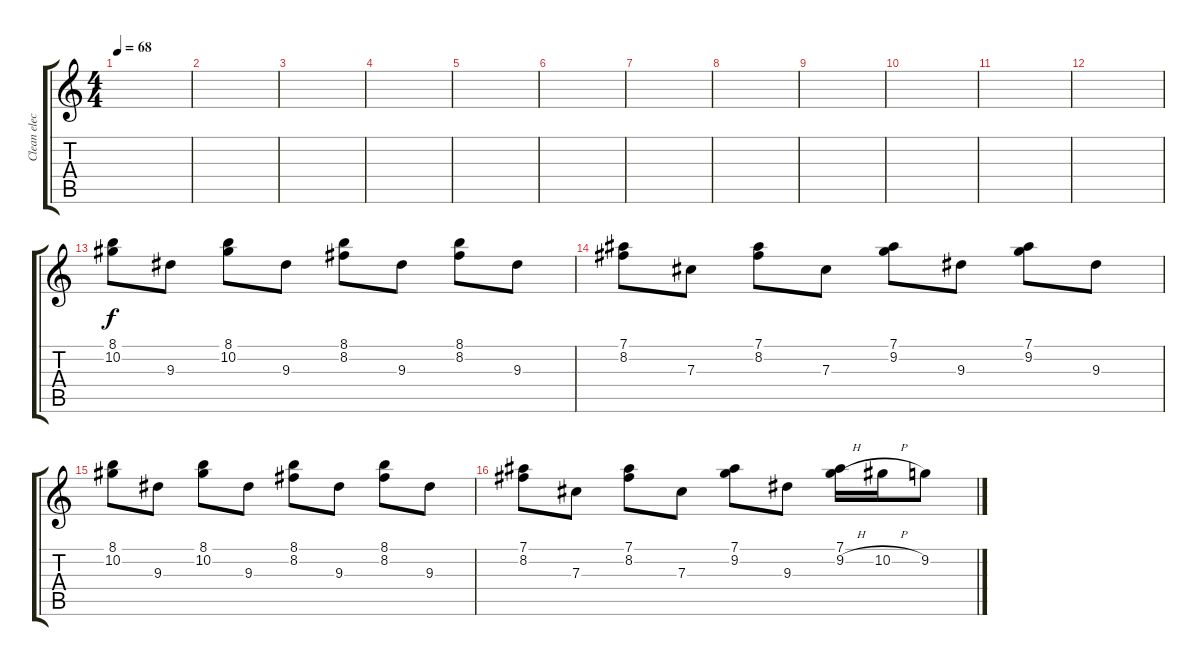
\track ("Clean electric" "Clean elec") {instrument electricguitarjazz}
\staff {score tabs}
\tuning (Eb4 Bb3 Gb3 Db3 Ab2 Eb2) {hide}
\ts (4 4)
\tempo 68
\clef g2
\ks c
|
|
|
|
|
|
|
|
|
|
|
|
(8.1 10.2).8 9.3.8 (8.1 10.2).8 9.3.8 (8.1 8.2).8 9.3.8 (8.1 8.2).8 9.3.8 |
(7.1 8.2).8 7.3.8 (7.1 8.2).8 7.3.8 (7.1 9.2).8 9.3.8 (7.1 9.2).8 9.3.8 |
(8.1 10.2).8 9.3.8 (8.1 10.2).8 9.3.8 (8.1 8.2).8 9.3.8 (8.1 8.2).8 9.3.8 |
(7.1 8.2).8 7.3.8 (7.1 8.2).8 7.3.8 (7.1 9.2).8 9.3.8 (7.1 9.2{h}).16 10.2{h}.16 9.2.8
